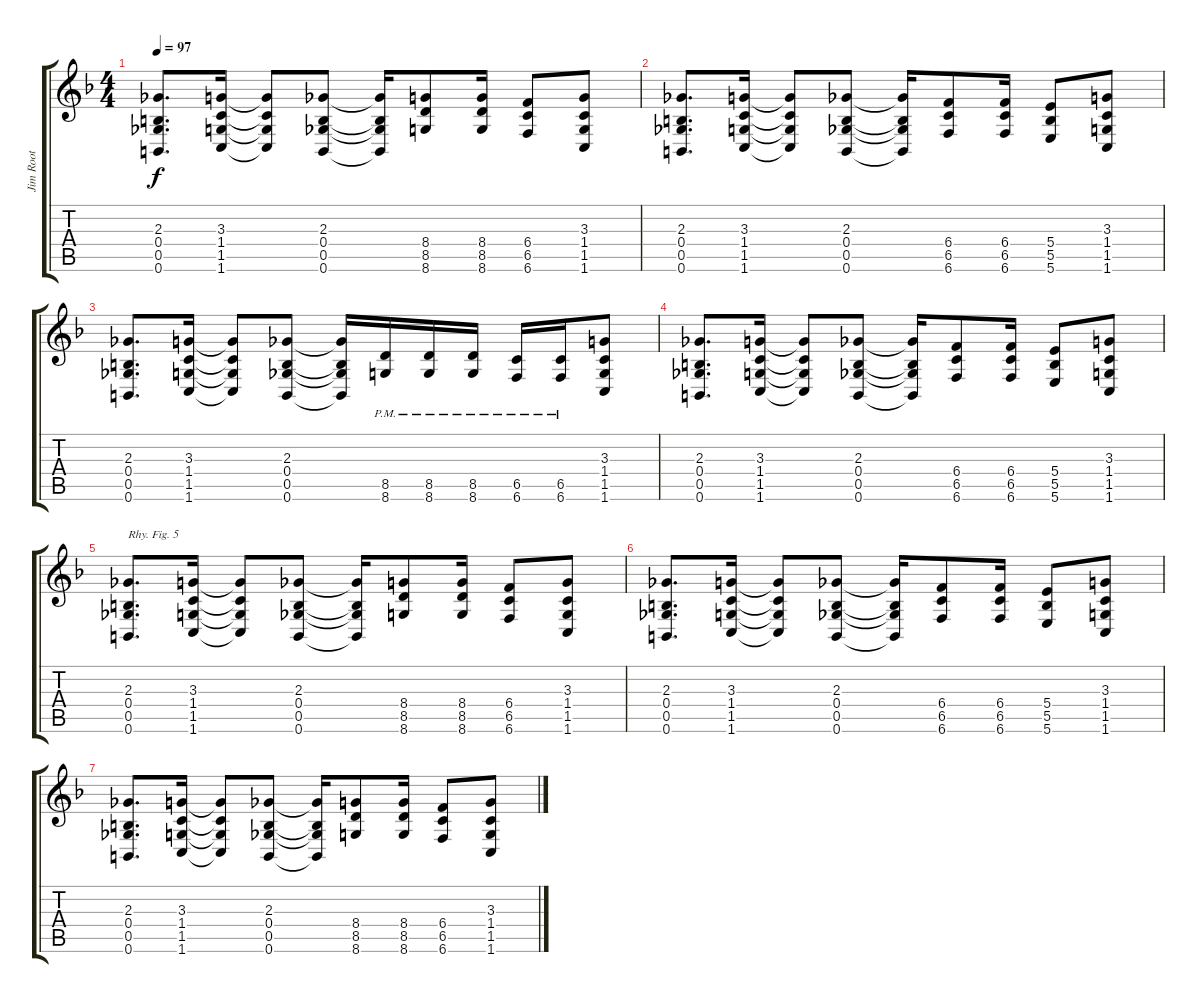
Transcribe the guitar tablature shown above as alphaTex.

\track ("Jim Root" "Jim Root") {instrument overdrivenguitar}
\staff {score tabs}
\tuning (Db4 Ab3 E3 B2 Gb2 B1) {hide}
\ts (4 4)
\tempo 97
\clef g2
\ks dminor
(2.3 0.4 0.5 0.6).8{d dy f} (3.3 1.4 1.5 1.6).16 (3.3{t} 1.4{t} 1.5{t} 1.6{t}).8 (2.3 0.4 0.5 0.6).8 (2.3{t} 0.4{t} 0.5{t} 0.6{t}).16 (8.4 8.5 8.6).8 (8.4 8.5 8.6).16 (6.4 6.5 6.6).8 (3.3 1.4 1.5 1.6).8 |
(2.3 0.4 0.5 0.6).8{d} (3.3 1.4 1.5 1.6).16 (3.3{t} 1.4{t} 1.5{t} 1.6{t}).8 (2.3 0.4 0.5 0.6).8 (2.3{t} 0.4{t} 0.5{t} 0.6{t}).16 (6.4 6.5 6.6).8 (6.4 6.5 6.6).16 (5.4 5.5 5.6).8 (3.3 1.4 1.5 1.6).8 |
(2.3 0.4 0.5 0.6).8{d} (3.3 1.4 1.5 1.6).16 (3.3{t} 1.4{t} 1.5{t} 1.6{t}).8 (2.3 0.4 0.5 0.6).8 (2.3{t} 0.4{t} 0.5{t} 0.6{t}).16 (8.5{pm} 8.6{pm}).16 (8.5{pm} 8.6{pm}).16 (8.5{pm} 8.6{pm}).16 (6.5{pm} 6.6{pm}).16 (6.5{pm} 6.6{pm}).16 (3.3 1.4 1.5 1.6).8 |
(2.3 0.4 0.5 0.6).8{d} (3.3 1.4 1.5 1.6).16 (3.3{t} 1.4{t} 1.5{t} 1.6{t}).8 (2.3 0.4 0.5 0.6).8 (2.3{t} 0.4{t} 0.5{t} 0.6{t}).16 (6.4 6.5 6.6).8 (6.4 6.5 6.6).16 (5.4 5.5 5.6).8 (3.3 1.4 1.5 1.6).8 |
(2.3 0.4 0.5 0.6).8{d txt "Rhy. Fig. 5"} (3.3 1.4 1.5 1.6).16 (3.3{t} 1.4{t} 1.5{t} 1.6{t}).8 (2.3 0.4 0.5 0.6).8 (2.3{t} 0.4{t} 0.5{t} 0.6{t}).16 (8.4 8.5 8.6).8 (8.4 8.5 8.6).16 (6.4 6.5 6.6).8 (3.3 1.4 1.5 1.6).8 |
(2.3 0.4 0.5 0.6).8{d} (3.3 1.4 1.5 1.6).16 (3.3{t} 1.4{t} 1.5{t} 1.6{t}).8 (2.3 0.4 0.5 0.6).8 (2.3{t} 0.4{t} 0.5{t} 0.6{t}).16 (6.4 6.5 6.6).8 (6.4 6.5 6.6).16 (5.4 5.5 5.6).8 (3.3 1.4 1.5 1.6).8 |
(2.3 0.4 0.5 0.6).8{d} (3.3 1.4 1.5 1.6).16 (3.3{t} 1.4{t} 1.5{t} 1.6{t}).8 (2.3 0.4 0.5 0.6).8 (2.3{t} 0.4{t} 0.5{t} 0.6{t}).16 (8.4 8.5 8.6).8 (8.4 8.5 8.6).16 (6.4 6.5 6.6).8 (3.3 1.4 1.5 1.6).8
